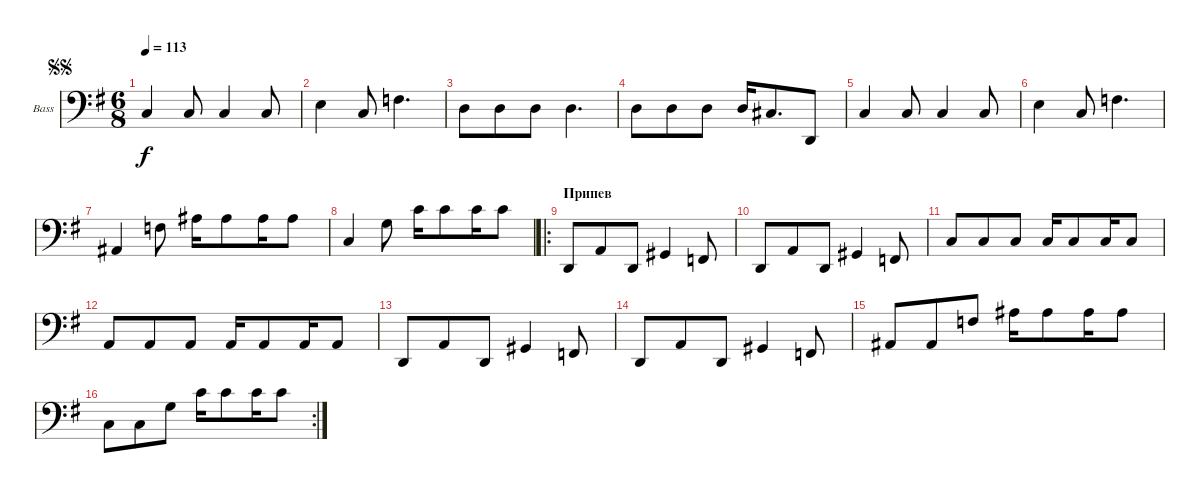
\bracketExtendMode groupsimilarinstruments
\firstSystemTrackNameOrientation horizontal
\otherSystemsTrackNameOrientation horizontal
\track ("Bass" "Bass") {instrument electricbassfinger}
\staff {score}
\tuning (F2 C2 G1 D1)
\ts (6 8)
\jump segnosegno
\tempo 113
\clef f4
\ks g
5.3.4{dy f} 5.3.8 5.3.4 5.3.8 |
4.2.4 5.3.8 5.2.4{d} |
7.3.8 7.3.8 7.3.8 7.3.4{d} |
7.3.8 7.3.8 7.3.8 7.3.16 6.3.8{d} 0.4.8 |
5.3.4 5.3.8 5.3.4 5.3.8 |
4.2.4 5.3.8 5.2.4{d} |
3.3.4 5.2.8 5.1.16 5.1.8 5.1.16 5.1.8 |
5.3.4 7.2.8 7.1.16 7.1.8 7.1.16 7.1.8 |
\ro
\section ("" "Припев")
0.4.8 7.4.8 0.4.8 6.4.4 3.4.8 |
0.4.8 7.4.8 0.4.8 6.4.4 3.4.8 |
5.3.8 5.3.8 5.3.8 5.3.16 5.3.8 5.3.16 5.3.8 |
2.3.8 2.3.8 2.3.8 2.3.16 2.3.8 2.3.16 2.3.8 |
0.4.8 7.4.8 0.4.8 6.4.4 3.4.8 |
0.4.8 7.4.8 0.4.8 6.4.4 3.4.8 |
3.3.8 3.3.8 5.2.8 5.1.16 5.1.8 5.1.16 5.1.8 |
\rc 2
5.3.8 5.3.8 7.2.8 7.1.16 7.1.8 7.1.16 7.1.8
